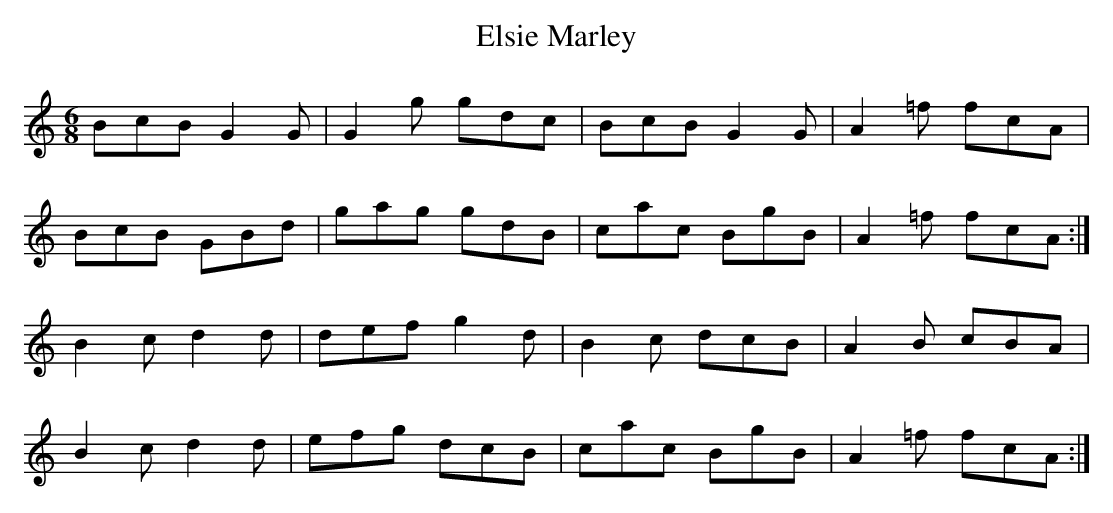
X:1
T:Elsie Marley
M:6/8
L:1/8
K:Am
BcB G2G|G2g gdc|BcB G2G|A2=f fcA|
BcB GBd|gag gdB|cac BgB|A2=f fcA:|
B2c d2d|def g2d|B2c dcB|A2B cBA|
B2c d2d|efg dcB|cac BgB|A2=f fcA:|
